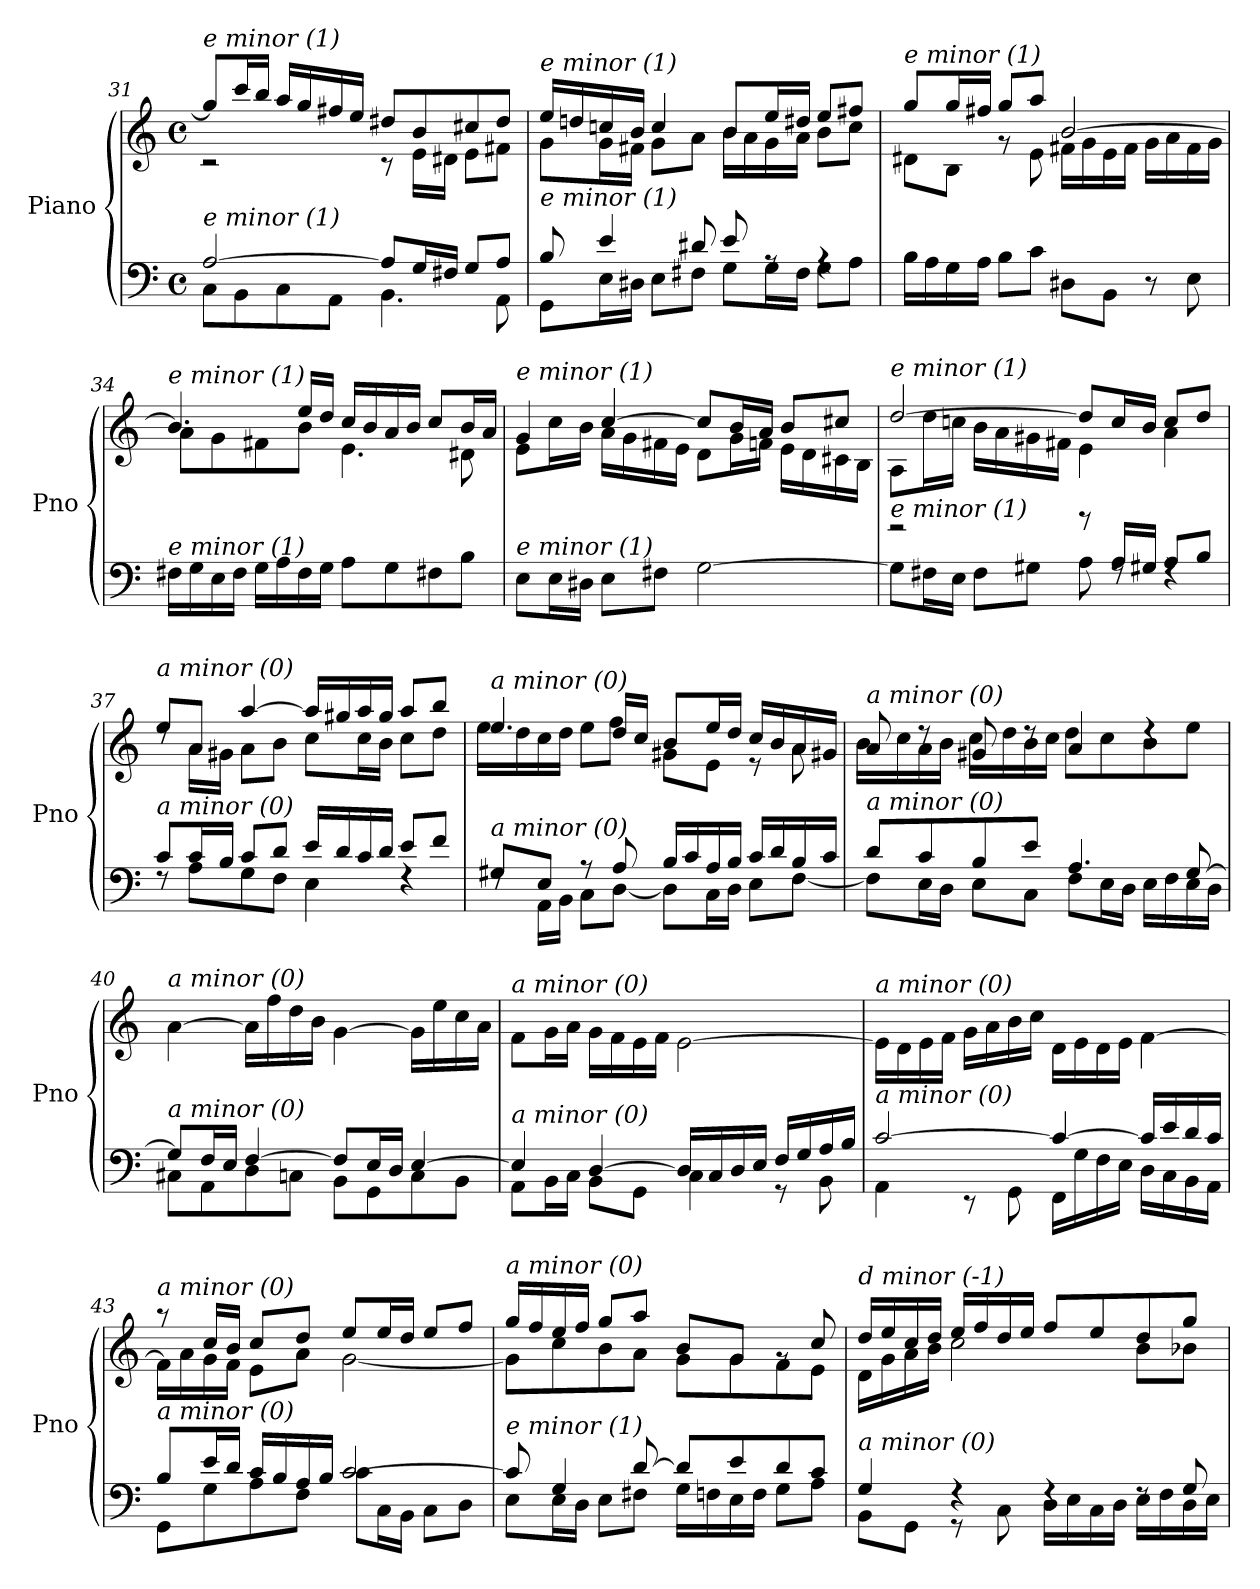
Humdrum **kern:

**kern	**kern
*part1	*part1
*staff2	*staff1
*I"Piano	*
*I'Pno	*
*clefF4	*clefG2
*k[]	*k[]
*M4/4	*M4/4
*met(c)	*met(c)
=31	=31
*^	*^
!	!	!LO:TX:i:t=e minor (1)	!
!LO:TX:i:t=e minor (1)	!	!	!
[2A/	8C\L	8gg/L]	2r
.	8BB\	16ccc/L	.
.	.	16bb/JJ	.
.	8C\	16aa/LL	.
.	.	16gg/	.
.	8AA\J	16ff#X/	.
.	.	16ee/JJ	.
8A/L]	4.BB\	8dd#X/L	8r
16G/L	.	8b/	16e\LL
16F#X/JJ	.	.	16d#X\JJ
8G/L	.	8cc#X/	8e\L
8A/J	8AA\	8dd#/J	8f#X\J
!!LO:LB:g=z	!!
=32	=32	=32	=32
!	!	!LO:TX:i:t=e minor (1)	!
!LO:TX:i:t=e minor (1)	!	!	!
8B/	8GG\L	16ee/LL	8g\L
.	.	16ddn/	.
4e/	16E\L	16ccn/	16g\L
.	16D#X\JJ	16b/JJ	16f#X\JJ
.	8E\L	4cc/	8g\L
8d#X/	8F#X\J	.	8a\J
8e/	8G\L	8b/L	16b\LL
.	.	.	16a\
8rA	16G\L	16ee/L	16g\
.	16F#\JJ	16dd#X/JJ	16a\JJ
4rA	8G\L	8ee/L	8b\L
.	8A\J	8ff#X/J	8cc\J
=33	=33	=33	=33
!	!	!LO:TX:i:t=e minor (1)	!
!LO:TX:i:t=e minor (1)	!	!	!
*v	*v	*	*
16B\LL	8gg/L	8d#X\L
16A\	.	.
16G\	16gg/L	8B\J
16A\JJ	16ff#X/JJ	.
8B\L	8gg/L	8rg
8c\J	8aa/J	8e\
8D#X\L	[2b/	16f#X\LL
.	.	16g\
8BB\J	.	16e\
.	.	16f#\JJ
8r	.	16g\LL
.	.	16a\
8E\	.	16f#\
.	.	16g\JJ
=34	=34	=34
!	!LO:TX:i:t=e minor (1)	!
!LO:TX:i:t=e minor (1)	!	!
16F#X\LL	4.b/]	8a\L
16G\	.	.
16E\	.	8g\
16F#\JJ	.	.
16G\LL	.	8f#X\
16A\	.	.
16F#\	16ee/LL	8b\J
16G\JJ	16dd/JJ	.
8A\L	16cc/LL	4.e\
.	16b/	.
8G\	16a/	.
.	16b/JJ	.
8F#X\	8cc/L	.
8B\J	16b/L	8d#X\
.	16a/JJ	.
!!LO:LB:g=z	!!
=35	=35	=35
!	!LO:TX:i:t=e minor (1)	!
!LO:TX:i:t=e minor (1)	!	!
8E\L	4g/	8e\L
16E\L	.	16cc\L
16D#X\JJ	.	16b\JJ
8E\L	[4cc/	16a\LL
.	.	16g\
8F#X\J	.	16f#X\
.	.	16e\JJ
[2G\	8cc/L]	8d\L
.	16b/L	16g\L
.	16a/JJ	16fn\JJ
.	8b/L	16e\LL
.	.	16d\
.	8cc#X/J	16c#X\
.	.	16B\JJ
=36	=36	=36
*^	*	*
!	!	!LO:TX:i:t=e minor (1)	!
!LO:TX:i:t=e minor (1)	!	!	!
8G\L]	2rg	[2dd/	8A\L
16F#X\L	.	.	16dd\L
16E\JJ	.	.	16ccn\JJ
8F#\L	.	.	16b\LL
.	.	.	16a\
8G#X\J	.	.	16g#X\
.	.	.	16f#X\JJ
8A\	8rb	8dd/L]	4e\
16A/LL	8rF	16cc/L	.
16G#X/JJ	.	16b/JJ	.
8A/L	4rF	8cc/L	4a\
8B/J	.	8dd/J	.
=37	=37	=37	=37
!	!	!LO:TX:i:t=a minor (0)	!
!LO:TX:i:t=a minor (0)	!	!	!
8c/L	8rF	8ee/L	8rdd
16c/L	8A\L	8a/J	16a\LL
16B/JJ	.	.	16g#X\JJ
8c/L	8G\	[4aa/	8a\L
8d/J	8F\J	.	8b\J
16e/LL	4E\	16aa/LL]	8cc\L
16d/	.	16gg#X/	.
16c/	.	16aa/	16cc\L
16d/JJ	.	16gg#/JJ	16b\JJ
8e/L	4rF	8aa/L	8cc\L
8f/J	.	8bb/J	8dd\J
!!LO:LB:g=z	!!
=38	=38	=38	=38
!	!	!LO:TX:i:t=a minor (0)	!
!LO:TX:i:t=a minor (0)	!	!	!
8G#X/L	8rF	4.ee/	16ee\LL
.	.	.	16dd\
8E/J	16AA\LL	.	16cc\
.	16BB\JJ	.	16dd\JJ
8r	8C\L	.	8ee\L
8A/	[8D\J	16dd/LL	8ff\J
.	.	16cc/JJ	.
16B/LL	8D\L]	8b/L	8g#X\L
16c/	.	.	.
16A/	16C\L	16ee/L	8e\J
16B/JJ	16D\JJ	16dd/JJ	.
16c/LL	8E\L	16cc/LL	8r
16d/	.	16b/	.
16B/	[8F\J	16a/	8a\
16c/JJ	.	16g#X/JJ	.
=39	=39	=39	=39
!	!	!LO:TX:i:t=a minor (0)	!
!LO:TX:i:t=a minor (0)	!	!	!
8d/L	8F\L]	8a/	16b\LL
.	.	.	16cc\
8c/	16E\L	8rdd	16a\
.	16D\JJ	.	16b\JJ
8B/	8E\L	8g#X/	16cc\LL
.	.	.	16dd\
8e/J	8C\J	8rdd	16b\
.	.	.	16cc\JJ
4.A/	8F\L	4a/	8dd\L
.	16E\L	.	8cc\
.	16D\JJ	.	.
.	16E\LL	4rdd	8b\
.	16F\	.	.
[8G/	16E\	.	8ee\J
.	16D\JJ	.	.
*	*	*v	*v
=40	=40	=40
!	!	!LO:TX:i:t=a minor (0)
!LO:TX:i:t=a minor (0)	!	!
8G/L]	8C#X\L	[4a\
16F/L	8AA\	.
16E/JJ	.	.
[4F/	8D\	16a\LL]
.	.	16ff\
.	8Cn\J	16dd\
.	.	16b\JJ
8F/L]	8BB\L	[4g\
16E/L	8GG\	.
16D/JJ	.	.
[4E/	8C\	16g\LL]
.	.	16ee\
.	8BB\J	16cc\
.	.	16a\JJ
!!LO:PB:g=z
=41	=41	=41
!	!	!LO:TX:i:t=a minor (0)
!LO:TX:i:t=a minor (0)	!	!
4E/]	8AA\L	8f\L
.	16BB\L	16g\L
.	16C\JJ	16a\JJ
[4D/	8BB\L	16g\LL
.	.	16f\
.	8GG\J	16e\
.	.	16f\JJ
16D/LL]	4C\	[2e\
16C/	.	.
16D/	.	.
16E/JJ	.	.
16F/LL	8r	.
16G/	.	.
16A/	8BB\	.
16B/JJ	.	.
=42	=42	=42
!	!	!LO:TX:i:t=a minor (0)
!LO:TX:i:t=a minor (0)	!	!
[2c/	4AA\	16e\LL]
.	.	16d\
.	.	16e\
.	.	16f\JJ
.	8r	16g\LL
.	.	16a\
.	8GG\	16b\
.	.	16cc\JJ
4c/_	16FF\LL	16d\LL
.	16G\	16e\
.	16F\	16d\
.	16E\JJ	16e\JJ
16c/LL]	16D\LL	[4f\
16e/	16C\	.
16d/	16BB\	.
16c/JJ	16AA\JJ	.
=43	=43	=43
*	*	*^
!	!	!LO:TX:i:t=a minor (0)	!
!LO:TX:i:t=a minor (0)	!	!	!
8B/L	8GG\L	16f\LL]	8raa
.	.	16a\	.
16e/L	8G\	16g\	16cc/LL
16d/JJ	.	16f\JJ	16b/JJ
16c/LL	8A\	8cc/L	8e\L
16B/	.	.	.
16A/	8F\J	8dd/J	8a\J
16B/JJ	.	.	.
[2c/	8c\L	8ee/L	[2g\
.	16C\L	16ee/L	.
.	16BB\JJ	16dd/JJ	.
.	8C\L	8ee/L	.
.	8D\J	8ff/J	.
!!LO:LB:g=z	!!
=44	=44	=44	=44
!	!	!LO:TX:i:t=a minor (0)	!
!LO:TX:i:t=e minor (1)	!	!	!
8c/]	8E\L	16gg/LL	8g\L]
.	.	16ff/	.
4G/	16E\L	16ee/	8cc\
.	16D\JJ	16ff/JJ	.
.	8E\L	8gg/L	8b\
[8d/	8F#X\J	8aa/J	8a\J
8d/L]	16G\LL	8b/L	8g\L
.	16Fn\	.	.
8e/	16E\	8g/J	8g\
.	16F\JJ	.	.
8d/	8G\L	8rg	8f\
8c/J	8A\J	8cc/	8e\J
=45	=45	=45	=45
!	!	!LO:TX:i:t=d minor (-1)	!
!LO:TX:i:t=a minor (0)	!	!	!
4G/	8BB\L	16dd/LL	16d\LL
.	.	16ee/	16g\
.	8GG\J	16cc/	16a\
.	.	16dd/JJ	16b\JJ
4rF	8r	16ee/LL	2cc\
.	.	16ff/	.
.	8C\	16dd/	.
.	.	16ee/JJ	.
4rF	16D\LL	8ff/L	.
.	16E\	.	.
.	16C\	8ee/	.
.	16D\JJ	.	.
8rF	16E\LL	8dd/	8b\L
.	16F\	.	.
8G/	16D\	8gg/J	8b-X\J
.	16E\JJ	.	.
*v	*v	*	*
*	*v	*v
=	=
*-	*-
